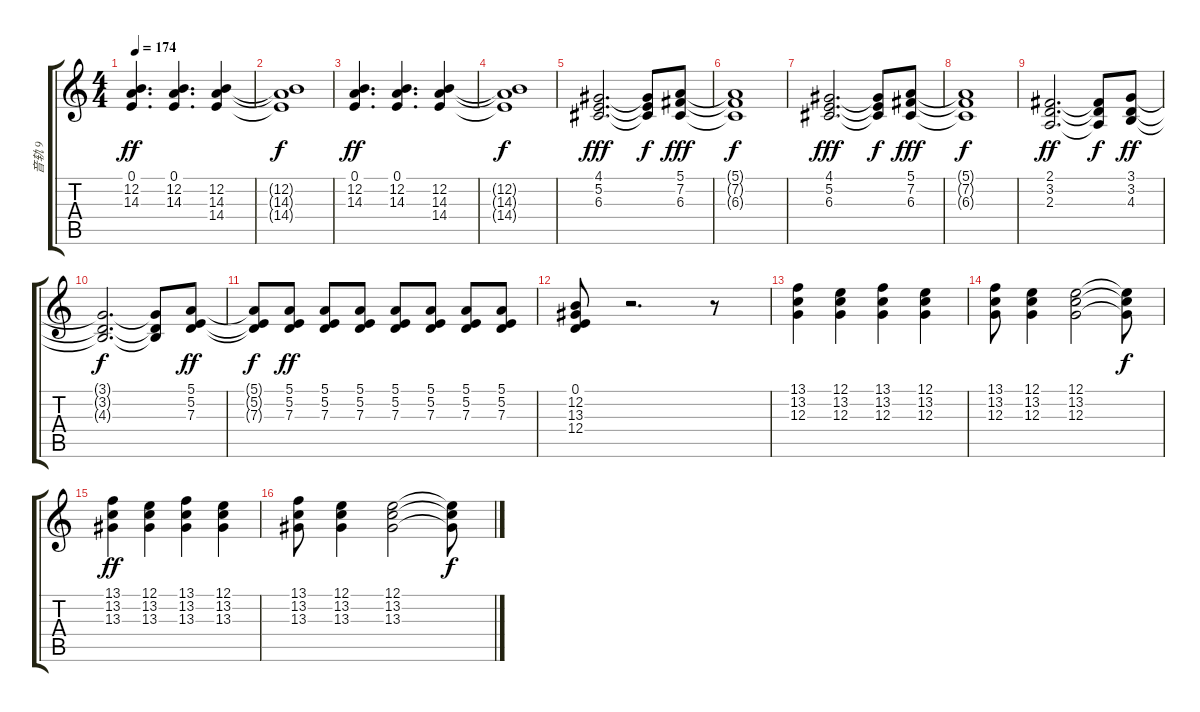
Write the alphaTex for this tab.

\track ("音轨 9" "音轨 9") {instrument brightacousticpiano}
\staff {score tabs}
\tuning (E4 B3 G3 D3 A2 E2) {hide}
\ts (4 4)
\tempo 174
\clef g2
\ks c
(0.1 12.2 14.3).4{d dy ff} (0.1 12.2 14.3).4{d} (12.2 14.3 14.4).4 |
(12.2{t} 14.3{t} 14.4{t}).1{dy f} |
(0.1 12.2 14.3).4{d dy ff} (0.1 12.2 14.3).4{d} (12.2 14.3 14.4).4 |
(12.2{t} 14.3{t} 14.4{t}).1{dy f} |
(4.1 5.2 6.3).2{d dy fff} (4.1{t} 5.2{t} 6.3{t}).8{dy f} (5.1 7.2 6.3).8{dy fff} |
(5.1{t} 7.2{t} 6.3{t}).1{dy f} |
(4.1 5.2 6.3).2{d dy fff} (4.1{t} 5.2{t} 6.3{t}).8{dy f} (5.1 7.2 6.3).8{dy fff} |
(5.1{t} 7.2{t} 6.3{t}).1{dy f} |
(2.1 3.2 2.3).2{d dy ff} (2.1{t} 3.2{t} 2.3{t}).8{dy f} (3.1 3.2 4.3).8{dy ff} |
(3.1{t} 3.2{t} 4.3{t}).2{d dy f} (3.1{t} 3.2{t} 4.3{t}).8 (5.1 5.2 7.3).8{dy ff} |
(5.1{t} 5.2{t} 7.3{t}).8{dy f} (5.1 5.2 7.3).8{dy ff} (5.1 5.2 7.3).8 (5.1 5.2 7.3).8 (5.1 5.2 7.3).8 (5.1 5.2 7.3).8 (5.1 5.2 7.3).8 (5.1 5.2 7.3).8 |
(0.1 12.2 13.3 12.4).8 r.2{d} r.8 |
(13.1 13.2 12.3).4 (12.1 13.2 12.3).4 (13.1 13.2 12.3).4 (12.1 13.2 12.3).4 |
(13.1 13.2 12.3).8 (12.1 13.2 12.3).4 (12.1 13.2 12.3).2 (12.1{t} 13.2{t} 12.3{t}).8{dy f} |
(13.1 13.2 13.3).4{dy ff} (12.1 13.2 13.3).4 (13.1 13.2 13.3).4 (12.1 13.2 13.3).4 |
(13.1 13.2 13.3).8 (12.1 13.2 13.3).4 (12.1 13.2 13.3).2 (12.1{t} 13.2{t} 13.3{t}).8{dy f}
